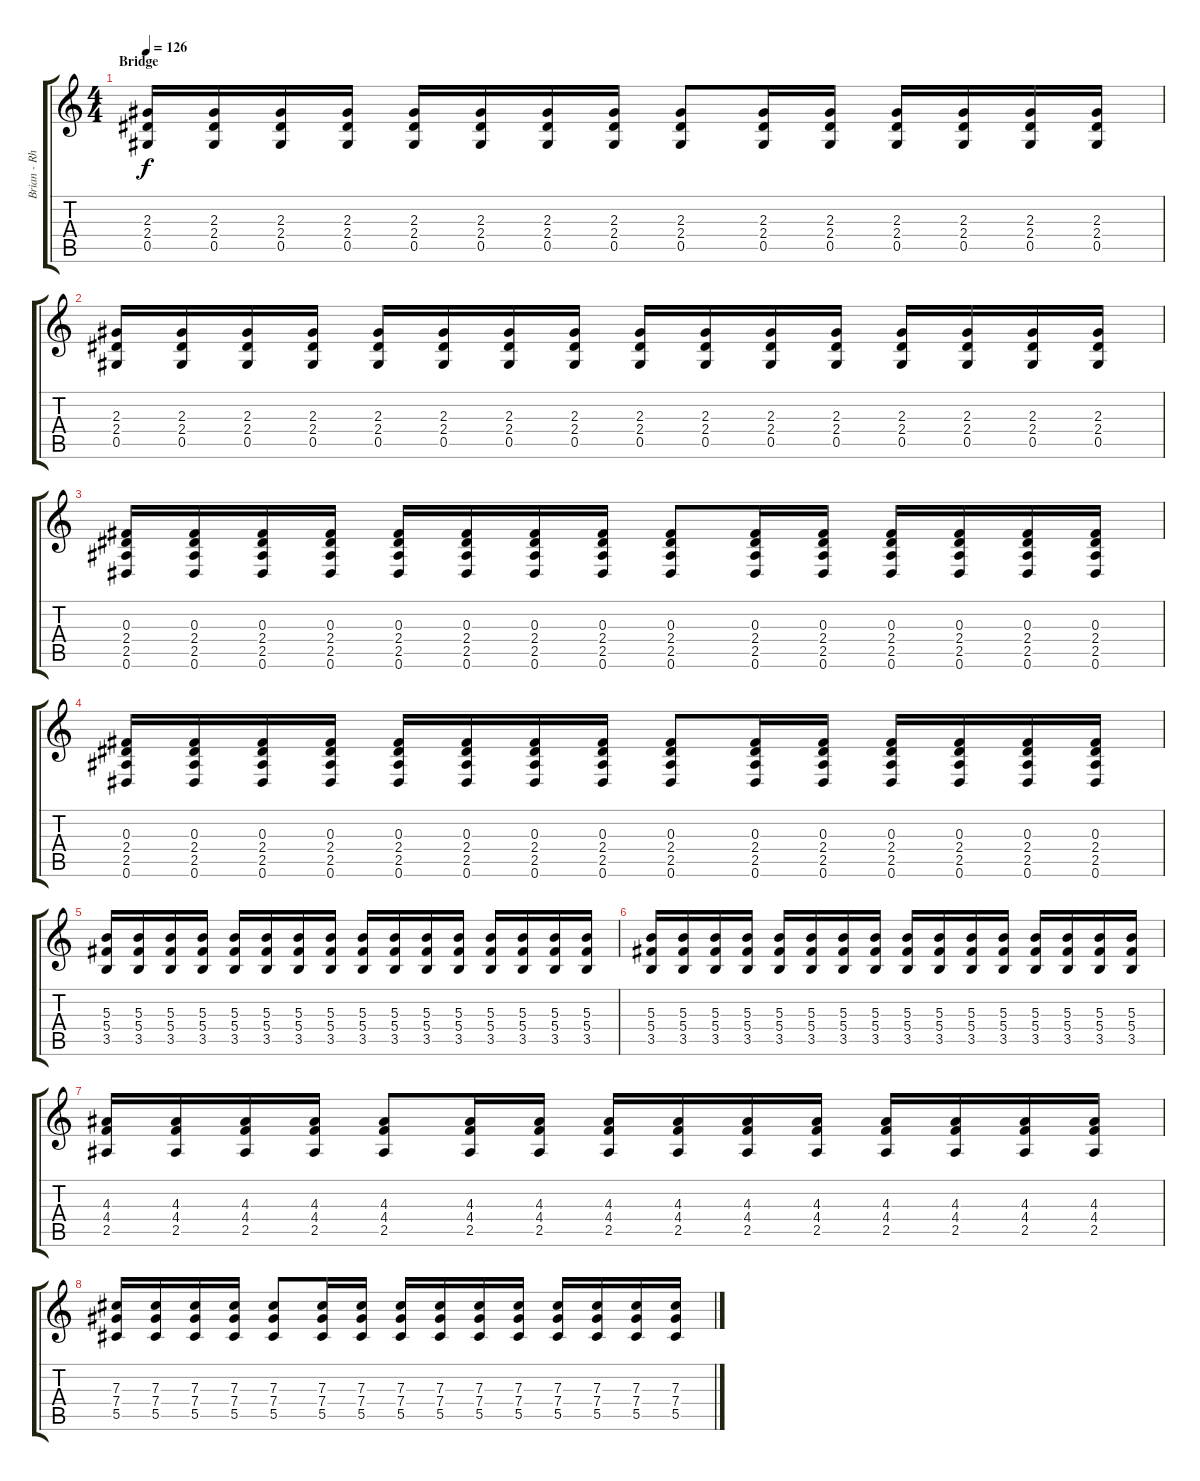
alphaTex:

\track ("Brian - Rhythm Guitar" "Brian - Rh") {instrument acousticguitarsteel}
\staff {score tabs}
\tuning (Eb4 Bb3 Gb3 Db3 Ab2 Eb2) {hide}
\ts (4 4)
\section ("" "Bridge")
\tempo 126
\clef g2
\ks c
(2.3 2.4 0.5).16{dy f} (2.3 2.4 0.5).16 (2.3 2.4 0.5).16 (2.3 2.4 0.5).16 (2.3 2.4 0.5).16 (2.3 2.4 0.5).16 (2.3 2.4 0.5).16 (2.3 2.4 0.5).16 (2.3 2.4 0.5).8 (2.3 2.4 0.5).16 (2.3 2.4 0.5).16 (2.3 2.4 0.5).16 (2.3 2.4 0.5).16 (2.3 2.4 0.5).16 (2.3 2.4 0.5).16 |
(2.3 2.4 0.5).16 (2.3 2.4 0.5).16 (2.3 2.4 0.5).16 (2.3 2.4 0.5).16 (2.3 2.4 0.5).16 (2.3 2.4 0.5).16 (2.3 2.4 0.5).16 (2.3 2.4 0.5).16 (2.3 2.4 0.5).16 (2.3 2.4 0.5).16 (2.3 2.4 0.5).16 (2.3 2.4 0.5).16 (2.3 2.4 0.5).16 (2.3 2.4 0.5).16 (2.3 2.4 0.5).16 (2.3 2.4 0.5).16 |
(0.3 2.4 2.5 0.6).16 (0.3 2.4 2.5 0.6).16 (0.3 2.4 2.5 0.6).16 (0.3 2.4 2.5 0.6).16 (0.3 2.4 2.5 0.6).16 (0.3 2.4 2.5 0.6).16 (0.3 2.4 2.5 0.6).16 (0.3 2.4 2.5 0.6).16 (0.3 2.4 2.5 0.6).8 (0.3 2.4 2.5 0.6).16 (0.3 2.4 2.5 0.6).16 (0.3 2.4 2.5 0.6).16 (0.3 2.4 2.5 0.6).16 (0.3 2.4 2.5 0.6).16 (0.3 2.4 2.5 0.6).16 |
(0.3 2.4 2.5 0.6).16 (0.3 2.4 2.5 0.6).16 (0.3 2.4 2.5 0.6).16 (0.3 2.4 2.5 0.6).16 (0.3 2.4 2.5 0.6).16 (0.3 2.4 2.5 0.6).16 (0.3 2.4 2.5 0.6).16 (0.3 2.4 2.5 0.6).16 (0.3 2.4 2.5 0.6).8 (0.3 2.4 2.5 0.6).16 (0.3 2.4 2.5 0.6).16 (0.3 2.4 2.5 0.6).16 (0.3 2.4 2.5 0.6).16 (0.3 2.4 2.5 0.6).16 (0.3 2.4 2.5 0.6).16 |
(5.3 5.4 3.5).16 (5.3 5.4 3.5).16 (5.3 5.4 3.5).16 (5.3 5.4 3.5).16 (5.3 5.4 3.5).16 (5.3 5.4 3.5).16 (5.3 5.4 3.5).16 (5.3 5.4 3.5).16 (5.3 5.4 3.5).16 (5.3 5.4 3.5).16 (5.3 5.4 3.5).16 (5.3 5.4 3.5).16 (5.3 5.4 3.5).16 (5.3 5.4 3.5).16 (5.3 5.4 3.5).16 (5.3 5.4 3.5).16 |
(5.3 5.4 3.5).16 (5.3 5.4 3.5).16 (5.3 5.4 3.5).16 (5.3 5.4 3.5).16 (5.3 5.4 3.5).16 (5.3 5.4 3.5).16 (5.3 5.4 3.5).16 (5.3 5.4 3.5).16 (5.3 5.4 3.5).16 (5.3 5.4 3.5).16 (5.3 5.4 3.5).16 (5.3 5.4 3.5).16 (5.3 5.4 3.5).16 (5.3 5.4 3.5).16 (5.3 5.4 3.5).16 (5.3 5.4 3.5).16 |
(4.3 4.4 2.5).16 (4.3 4.4 2.5).16 (4.3 4.4 2.5).16 (4.3 4.4 2.5).16 (4.3 4.4 2.5).8 (4.3 4.4 2.5).16 (4.3 4.4 2.5).16 (4.3 4.4 2.5).16 (4.3 4.4 2.5).16 (4.3 4.4 2.5).16 (4.3 4.4 2.5).16 (4.3 4.4 2.5).16 (4.3 4.4 2.5).16 (4.3 4.4 2.5).16 (4.3 4.4 2.5).16 |
(7.3 7.4 5.5).16 (7.3 7.4 5.5).16 (7.3 7.4 5.5).16 (7.3 7.4 5.5).16 (7.3 7.4 5.5).8 (7.3 7.4 5.5).16 (7.3 7.4 5.5).16 (7.3 7.4 5.5).16 (7.3 7.4 5.5).16 (7.3 7.4 5.5).16 (7.3 7.4 5.5).16 (7.3 7.4 5.5).16 (7.3 7.4 5.5).16 (7.3 7.4 5.5).16 (7.3 7.4 5.5).16
